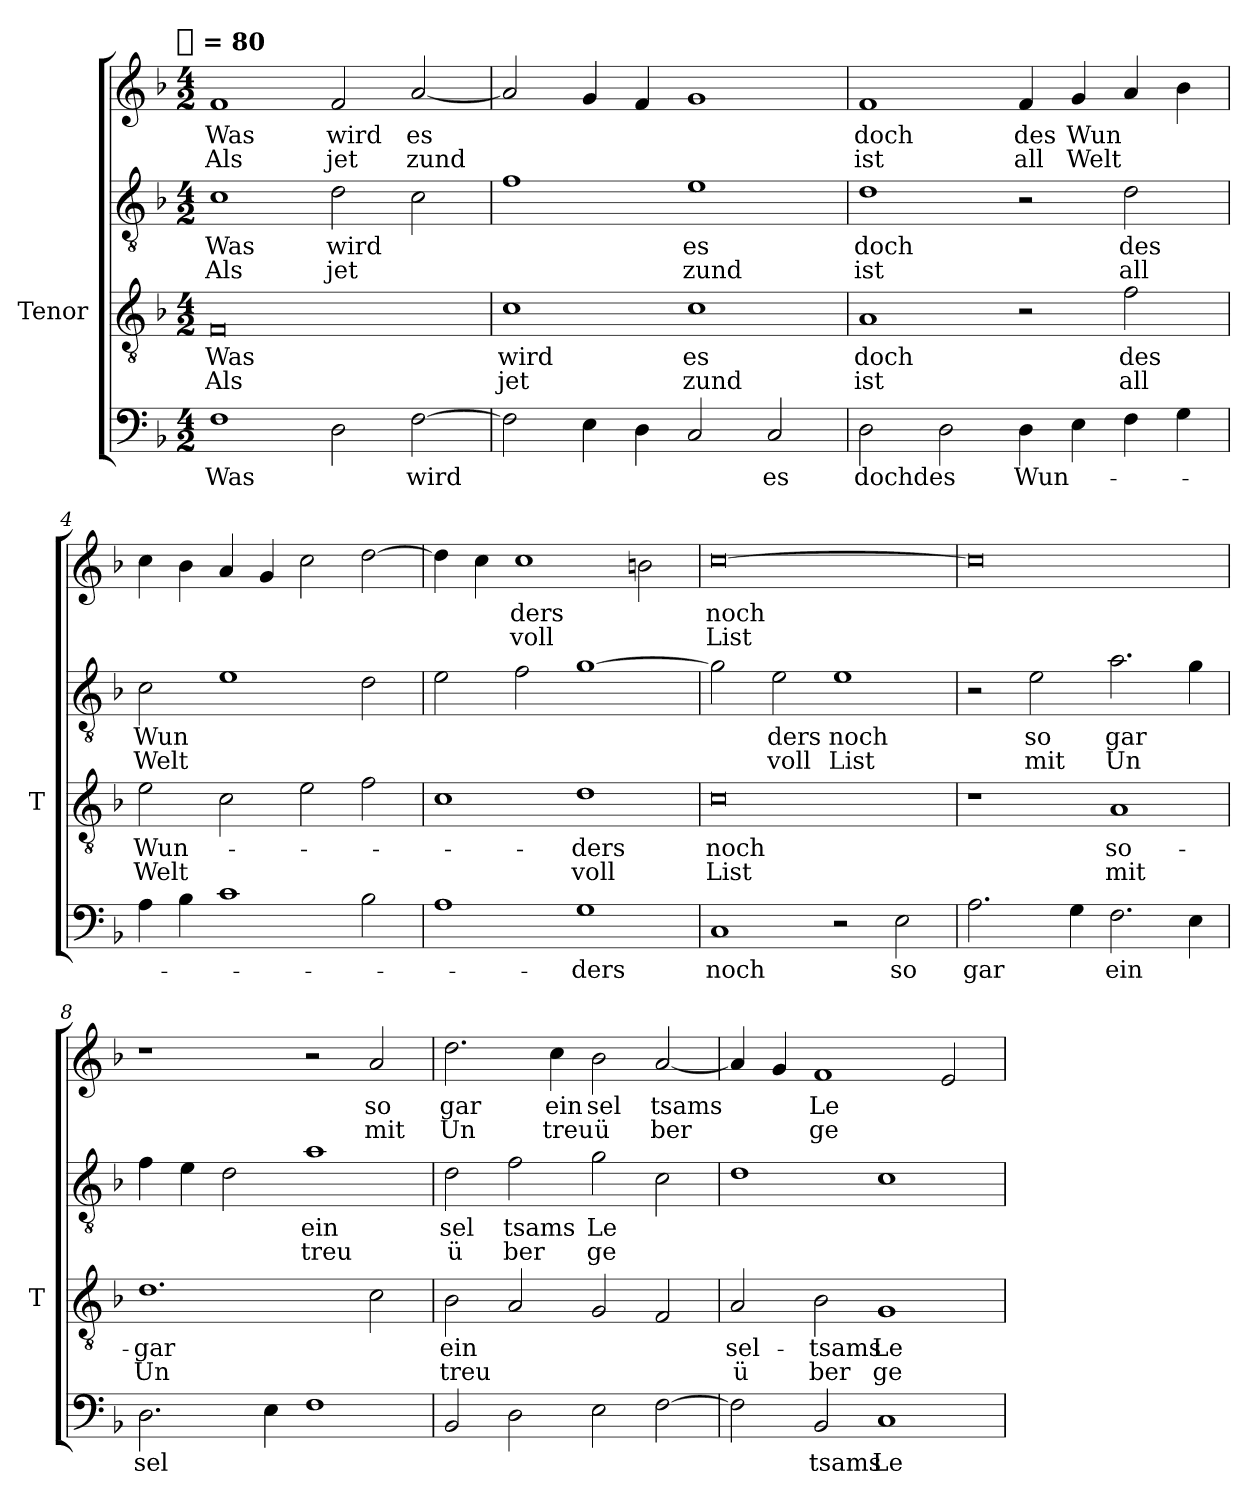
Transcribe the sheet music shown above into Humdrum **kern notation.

**kern	**text	**kern	**text	**text	**kern	**text	**text	**kern	**text	**text
*part4	*part4	*part3	*part3	*part3	*part2	*part2	*part2	*part1	*part1	*part1
*staff4	*staff4	*staff3	*staff3	*staff3	*staff2	*staff2	*staff2	*staff1	*staff1	*staff1
*	*	*I"Tenor	*	*	*	*	*	*	*	*
*	*	*I'T	*	*	*	*	*	*	*	*
*clefF4	*	*clefGv2	*	*	*clefGv2	*	*	*clefG2	*	*
*k[b-]	*	*k[b-]	*	*	*k[b-]	*	*	*k[b-]	*	*
!!LO:TX:omd:t=[quarter] = 80
*M4/2	*	*M4/2	*	*	*M4/2	*	*	*M4/2	*	*
*MM80	*	*MM80	*	*	*MM80	*	*	*MM80	*	*
=1	=1	=1	=1	=1	=1	=1	=1	=1	=1	=1
!	!LO:LY:b	!	!LO:LY:b	!LO:LY:b	!	!LO:LY:b	!LO:LY:b	!	!LO:LY:b	!LO:LY:b
1F	Was	0F	Was	Als	1c	Was	Als	1f	-Was	Als
!	!	!	!	!	!	!LO:LY:b	!LO:LY:b	!	!LO:LY:b	!LO:LY:b
2D\	.	.	.	.	2d\	wird	jet	2f/	wird	jet
!	!LO:LY:b	!	!	!	!	!	!	!	!LO:LY:b	!LO:LY:b
[2F\	wird	.	.	.	2c\	.	.	[2a/	es	zund
=2	=2	=2	=2	=2	=2	=2	=2	=2	=2	=2
!	!	!	!LO:LY:b	!LO:LY:b	!	!	!	!	!	!
2F\]	.	1c	wird	jet	1f	.	.	2a/]	.	.
4E\	.	.	.	.	.	.	.	4g/	.	.
4D\	.	.	.	.	.	.	.	4f/	.	.
!	!	!	!LO:LY:b	!LO:LY:b	!	!LO:LY:b	!LO:LY:b	!	!	!
2C/	.	1c	es	zund	1e	es	zund	1g	.	.
!	!LO:LY:b	!	!	!	!	!	!	!	!	!
2C/	es	.	.	.	.	.	.	.	.	.
=3	=3	=3	=3	=3	=3	=3	=3	=3	=3	=3
!	!LO:LY:b	!	!LO:LY:b	!LO:LY:b	!	!LO:LY:b	!LO:LY:b	!	!LO:LY:b	!LO:LY:b
2D\	dochdes	1A	doch	ist	1d	doch	ist	1f	doch	ist
2D\	.	.	.	.	.	.	.	.	.	.
!	!LO:LY:b	!	!	!	!	!	!	!	!LO:LY:b	!LO:LY:b
4D\	Wun-	2r	.	.	2r	.	.	4f/	des	all
!	!	!	!	!	!	!	!	!	!LO:LY:b	!LO:LY:b
4E\	.	.	.	.	.	.	.	4g/	Wun	Welt
!	!	!	!LO:LY:b	!LO:LY:b	!	!LO:LY:b	!LO:LY:b	!	!	!
4F\	.	2f\	des	all	2d\	des	all	4a/	.	.
4G\	.	.	.	.	.	.	.	4b-\	.	.
=4	=4	=4	=4	=4	=4	=4	=4	=4	=4	=4
!	!	!	!LO:LY:b	!LO:LY:b	!	!LO:LY:b	!LO:LY:b	!	!	!
4A\	.	2e\	Wun-	-Welt	2c\	Wun	Welt	4cc\	.	.
4B-\	.	.	.	.	.	.	.	4b-\	.	.
1c	.	2c\	.	.	1e	.	.	4a/	.	.
.	.	.	.	.	.	.	.	4g/	.	.
.	.	2e\	.	.	.	.	.	2cc\	.	.
2B-\	.	2f\	.	.	2d\	.	.	[2dd\	.	.
=5	=5	=5	=5	=5	=5	=5	=5	=5	=5	=5
1A	.	1c	.	.	2e\	.	.	4dd\]	.	.
.	.	.	.	.	.	.	.	4cc\	.	.
!	!	!	!	!	!	!	!	!	!LO:LY:b	!LO:LY:b
.	.	.	.	.	2f\	.	.	1cc	ders	voll
!	!LO:LY:b	!	!LO:LY:b	!LO:LY:b	!	!	!	!	!	!
1G	-ders	1d	ders	voll	[1g	.	.	.	.	.
.	.	.	.	.	.	.	.	2bn\	.	.
!!LO:LB:g=z
=6	=6	=6	=6	=6	=6	=6	=6	=6	=6	=6
!	!LO:LY:b	!	!LO:LY:b	!LO:LY:b	!	!	!	!	!LO:LY:b	!LO:LY:b
1C	noch	0c	noch	List	2g\]	.	.	[0cc	noch	List
!	!	!	!	!	!	!LO:LY:b	!LO:LY:b	!	!	!
.	.	.	.	.	2e\	ders	voll	.	.	.
!	!	!	!	!	!	!LO:LY:b	!LO:LY:b	!	!	!
2r	.	.	.	.	1e	noch	List	.	.	.
!	!LO:LY:b	!	!	!	!	!	!	!	!	!
2E\	so	.	.	.	.	.	.	.	.	.
=7	=7	=7	=7	=7	=7	=7	=7	=7	=7	=7
!	!LO:LY:b	!	!	!	!	!	!	!	!	!
2.A\	gar	1r	.	.	2r	.	.	0cc]	.	.
!	!	!	!	!	!	!LO:LY:b	!LO:LY:b	!	!	!
.	.	.	.	.	2e\	so	mit	.	.	.
4G\	.	.	.	.	.	.	.	.	.	.
!	!LO:LY:b	!	!LO:LY:b	!LO:LY:b	!	!LO:LY:b	!LO:LY:b	!	!	!
2.F\	ein	1A	so-	-mit	2.a\	gar	Un	.	.	.
4E\	.	.	.	.	4g\	.	.	.	.	.
=8	=8	=8	=8	=8	=8	=8	=8	=8	=8	=8
!	!LO:LY:b	!	!LO:LY:b	!LO:LY:b	!	!	!	!	!	!
2.D\	sel	1.d	gar	Un	4f\	.	.	1r	.	.
.	.	.	.	.	4e\	.	.	.	.	.
.	.	.	.	.	2d\	.	.	.	.	.
4E\	.	.	.	.	.	.	.	.	.	.
!	!	!	!	!	!	!LO:LY:b	!LO:LY:b	!	!	!
1F	.	.	.	.	1a	ein	treu	2r	.	.
!	!	!	!	!	!	!	!	!	!LO:LY:b	!LO:LY:b
.	.	2c\	.	.	.	.	.	2a/	so	mit
=9	=9	=9	=9	=9	=9	=9	=9	=9	=9	=9
!	!	!	!LO:LY:b	!LO:LY:b	!	!LO:LY:b	!LO:LY:b	!	!LO:LY:b	!LO:LY:b
2BB-/	.	2B-\	ein	treu	2d\	sel	ü	2.dd\	gar	Un
!	!	!	!	!	!	!LO:LY:b	!LO:LY:b	!	!	!
2D\	.	2A/	.	.	2f\	tsams	ber	.	.	.
!	!	!	!	!	!	!	!	!	!LO:LY:b	!LO:LY:b
.	.	.	.	.	.	.	.	4cc\	ein	treu
!	!	!	!	!	!	!LO:LY:b	!LO:LY:b	!	!LO:LY:b	!LO:LY:b
2E\	.	2G/	.	.	2g\	Le	ge	2b-\	sel	ü
!	!	!	!	!	!	!	!	!	!LO:LY:b	!LO:LY:b
[2F\	.	2F/	.	.	2c\	.	.	[2a/	tsams	ber
=10	=10	=10	=10	=10	=10	=10	=10	=10	=10	=10
!	!	!	!LO:LY:b	!LO:LY:b	!	!	!	!	!	!
2F\]	.	2A/	sel-	-ü	1d	.	.	4a/]	.	.
.	.	.	.	.	.	.	.	4g/	.	.
!	!LO:LY:b	!	!LO:LY:b	!LO:LY:b	!	!	!	!	!LO:LY:b	!LO:LY:b
2BB-/	tsams	2B-\	tsams	ber	.	.	.	1f	Le	ge
!	!LO:LY:b	!	!LO:LY:b	!LO:LY:b	!	!	!	!	!	!
1C	Le	1G	Le-	-ge	1c	.	.	.	.	.
.	.	.	.	.	.	.	.	2e/	.	.
=	=	=	=	=	=	=	=	=	=	=
*-	*-	*-	*-	*-	*-	*-	*-	*-	*-	*-
